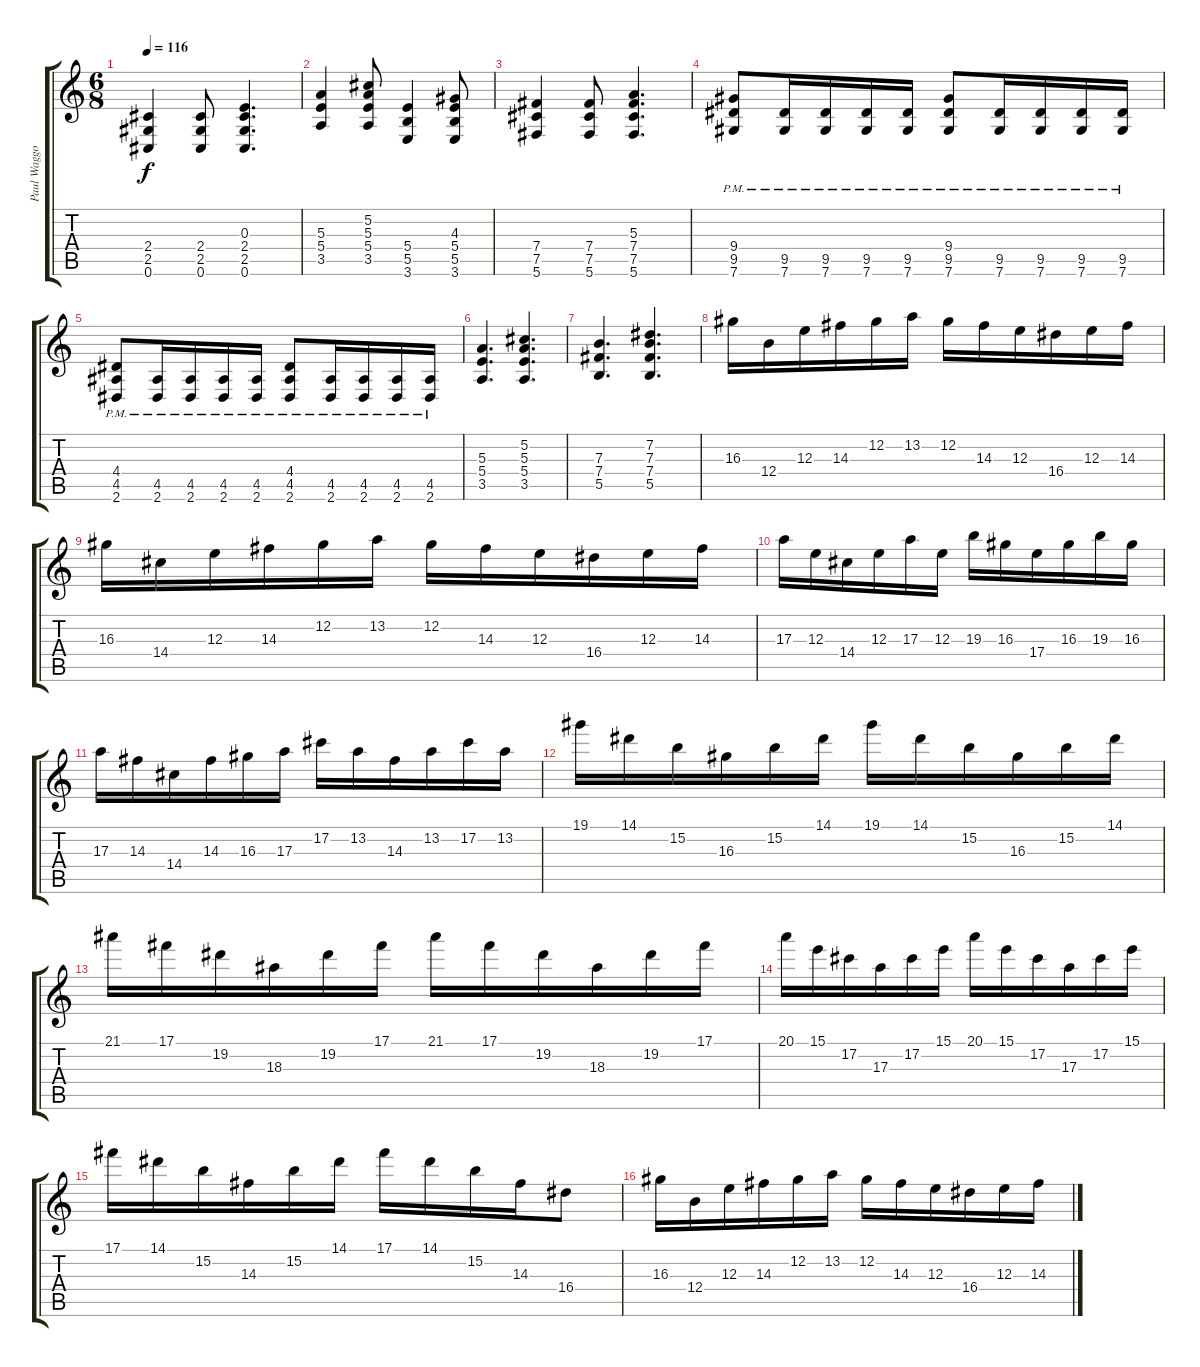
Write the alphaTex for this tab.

\track ("Paul Waggoner" "Paul Waggo") {instrument overdrivenguitar}
\staff {score tabs}
\tuning (Db4 Ab3 E3 B2 Gb2 Db2) {hide}
\ts (6 8)
\tempo 116
\clef g2
\ks c
(2.4 2.5 0.6).4{dy f} (2.4 2.5 0.6).8 (0.3 2.4 2.5 0.6).4{d} |
(5.3 5.4 3.5).4 (5.2 5.3 5.4 3.5).8 (5.4 5.5 3.6).4 (4.3 5.4 5.5 3.6).8 |
(7.4 7.5 5.6).4 (7.4 7.5 5.6).8 (5.3 7.4 7.5 5.6).4{d} |
(9.4{pm} 9.5{pm} 7.6{pm}).8 (9.5{pm} 7.6{pm}).16 (9.5{pm} 7.6{pm}).16 (9.5{pm} 7.6{pm}).16 (9.5{pm} 7.6{pm}).16 (9.4{pm} 9.5{pm} 7.6{pm}).8 (9.5{pm} 7.6{pm}).16 (9.5{pm} 7.6{pm}).16 (9.5{pm} 7.6{pm}).16 (9.5{pm} 7.6{pm}).16 |
(4.4{pm} 4.5{pm} 2.6{pm}).8 (4.5{pm} 2.6{pm}).16 (4.5{pm} 2.6{pm}).16 (4.5{pm} 2.6{pm}).16 (4.5{pm} 2.6{pm}).16 (4.4{pm} 4.5{pm} 2.6{pm}).8 (4.5{pm} 2.6{pm}).16 (4.5{pm} 2.6{pm}).16 (4.5{pm} 2.6{pm}).16 (4.5{pm} 2.6{pm}).16 |
(5.3 5.4 3.5).4{d} (5.2 5.3 5.4 3.5).4{d} |
(7.3 7.4 5.5).4{d} (7.2 7.3 7.4 5.5).4{d} |
16.3.16 12.4.16 12.3.16 14.3.16 12.2.16 13.2.16 12.2.16 14.3.16 12.3.16 16.4.16 12.3.16 14.3.16 |
16.3.16 14.4.16 12.3.16 14.3.16 12.2.16 13.2.16 12.2.16 14.3.16 12.3.16 16.4.16 12.3.16 14.3.16 |
17.3.16 12.3.16 14.4.16 12.3.16 17.3.16 12.3.16 19.3.16 16.3.16 17.4.16 16.3.16 19.3.16 16.3.16 |
17.3.16 14.3.16 14.4.16 14.3.16 16.3.16 17.3.16 17.2.16 13.2.16 14.3.16 13.2.16 17.2.16 13.2.16 |
19.1.16 14.1.16 15.2.16 16.3.16 15.2.16 14.1.16 19.1.16 14.1.16 15.2.16 16.3.16 15.2.16 14.1.16 |
21.1.16 17.1.16 19.2.16 18.3.16 19.2.16 17.1.16 21.1.16 17.1.16 19.2.16 18.3.16 19.2.16 17.1.16 |
20.1.16 15.1.16 17.2.16 17.3.16 17.2.16 15.1.16 20.1.16 15.1.16 17.2.16 17.3.16 17.2.16 15.1.16 |
17.1.16 14.1.16 15.2.16 14.3.16 15.2.16 14.1.16 17.1.16 14.1.16 15.2.16 14.3.16 16.4.8 |
16.3.16 12.4.16 12.3.16 14.3.16 12.2.16 13.2.16 12.2.16 14.3.16 12.3.16 16.4.16 12.3.16 14.3.16
